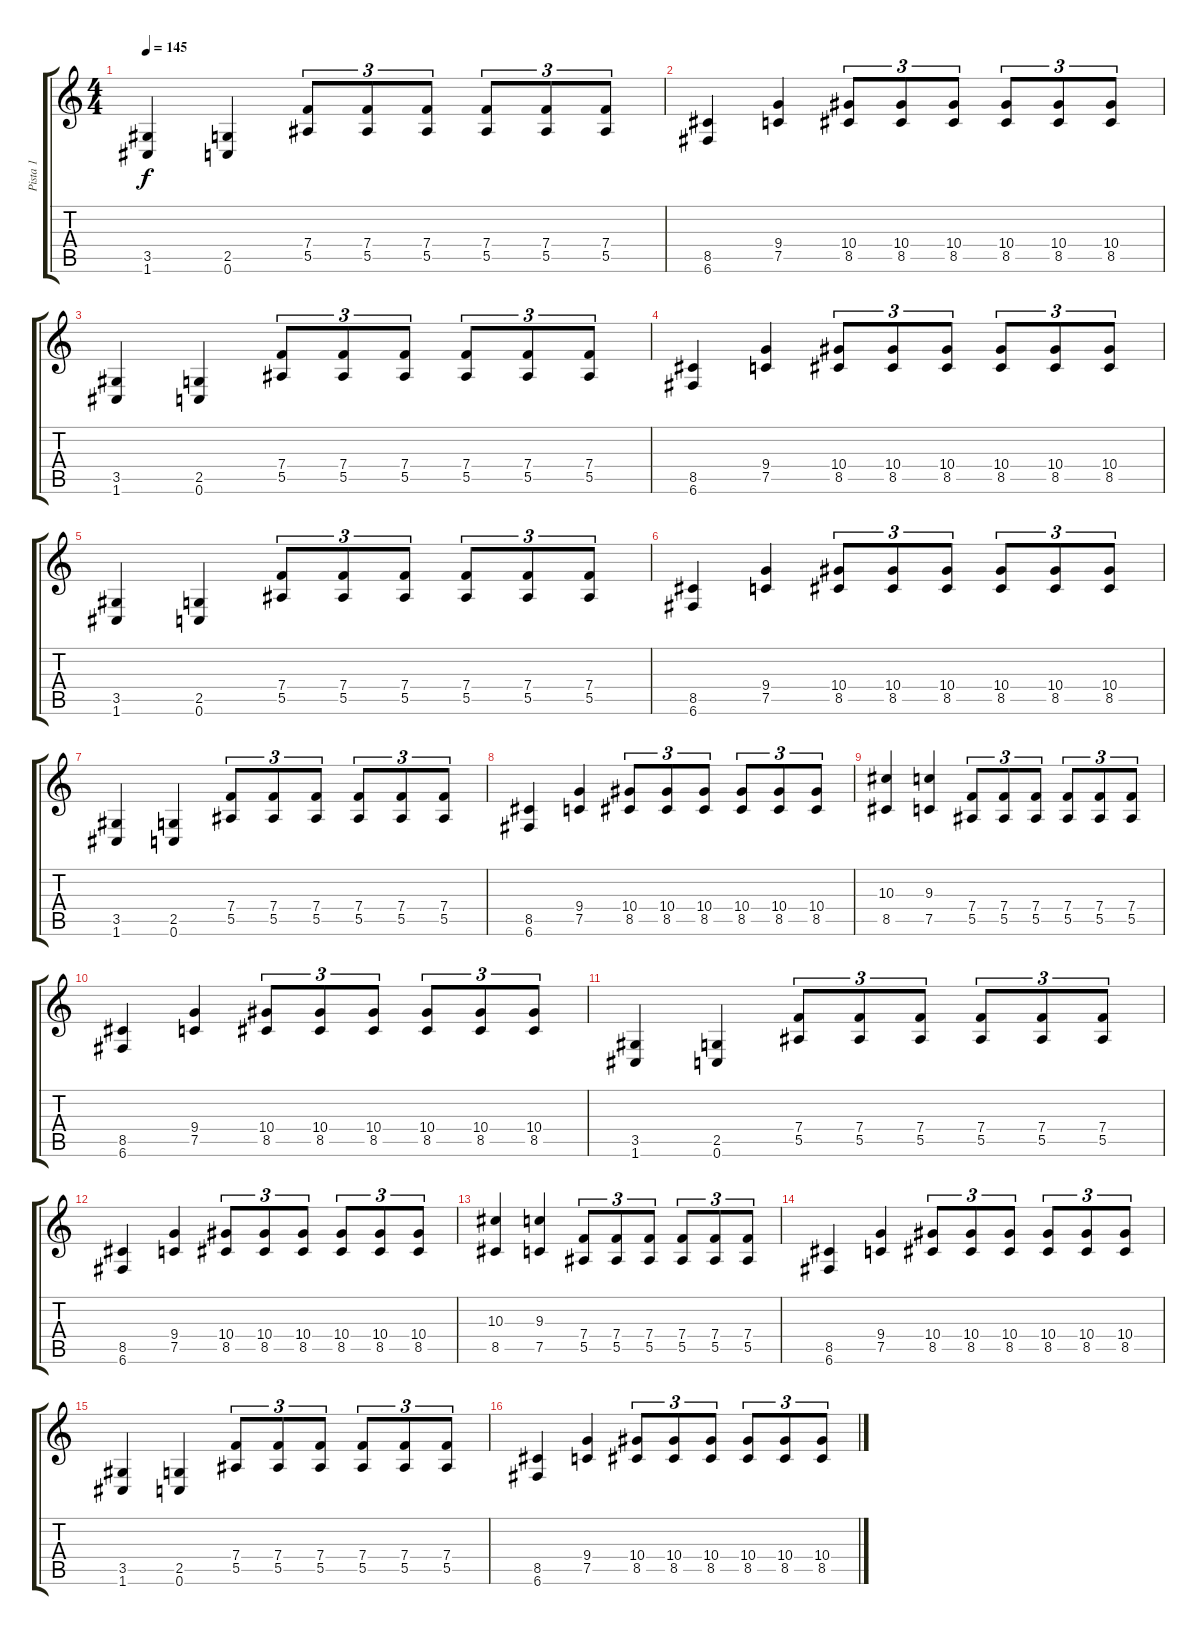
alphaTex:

\track ("Pista 1" "Pista 1") {instrument distortionguitar}
\staff {score tabs}
\tuning (C4 G3 Eb3 Bb2 F2 C2) {hide}
\ts (4 4)
\tempo 145
\tempo 230
\tempo 145
\clef g2
\ks c
(3.5 1.6).4{dy f instrument distortionguitar} (2.5 0.6).4 (7.4 5.5).8{tu (3 2)} (7.4 5.5).8{tu (3 2)} (7.4 5.5).8{tu (3 2)} (7.4 5.5).8{tu (3 2)} (7.4 5.5).8{tu (3 2)} (7.4 5.5).8{tu (3 2)} |
(8.5 6.6).4 (9.4 7.5).4 (10.4 8.5).8{tu (3 2)} (10.4 8.5).8{tu (3 2)} (10.4 8.5).8{tu (3 2)} (10.4 8.5).8{tu (3 2)} (10.4 8.5).8{tu (3 2)} (10.4 8.5).8{tu (3 2)} |
(3.5 1.6).4 (2.5 0.6).4 (7.4 5.5).8{tu (3 2)} (7.4 5.5).8{tu (3 2)} (7.4 5.5).8{tu (3 2)} (7.4 5.5).8{tu (3 2)} (7.4 5.5).8{tu (3 2)} (7.4 5.5).8{tu (3 2)} |
(8.5 6.6).4 (9.4 7.5).4 (10.4 8.5).8{tu (3 2)} (10.4 8.5).8{tu (3 2)} (10.4 8.5).8{tu (3 2)} (10.4 8.5).8{tu (3 2)} (10.4 8.5).8{tu (3 2)} (10.4 8.5).8{tu (3 2)} |
(3.5 1.6).4 (2.5 0.6).4 (7.4 5.5).8{tu (3 2)} (7.4 5.5).8{tu (3 2)} (7.4 5.5).8{tu (3 2)} (7.4 5.5).8{tu (3 2)} (7.4 5.5).8{tu (3 2)} (7.4 5.5).8{tu (3 2)} |
(8.5 6.6).4 (9.4 7.5).4 (10.4 8.5).8{tu (3 2)} (10.4 8.5).8{tu (3 2)} (10.4 8.5).8{tu (3 2)} (10.4 8.5).8{tu (3 2)} (10.4 8.5).8{tu (3 2)} (10.4 8.5).8{tu (3 2)} |
(3.5 1.6).4 (2.5 0.6).4 (7.4 5.5).8{tu (3 2)} (7.4 5.5).8{tu (3 2)} (7.4 5.5).8{tu (3 2)} (7.4 5.5).8{tu (3 2)} (7.4 5.5).8{tu (3 2)} (7.4 5.5).8{tu (3 2)} |
(8.5 6.6).4 (9.4 7.5).4 (10.4 8.5).8{tu (3 2)} (10.4 8.5).8{tu (3 2)} (10.4 8.5).8{tu (3 2)} (10.4 8.5).8{tu (3 2)} (10.4 8.5).8{tu (3 2)} (10.4 8.5).8{tu (3 2)} |
(10.3 8.5).4 (9.3 7.5).4 (7.4 5.5).8{tu (3 2)} (7.4 5.5).8{tu (3 2)} (7.4 5.5).8{tu (3 2)} (7.4 5.5).8{tu (3 2)} (7.4 5.5).8{tu (3 2)} (7.4 5.5).8{tu (3 2)} |
(8.5 6.6).4 (9.4 7.5).4 (10.4 8.5).8{tu (3 2)} (10.4 8.5).8{tu (3 2)} (10.4 8.5).8{tu (3 2)} (10.4 8.5).8{tu (3 2)} (10.4 8.5).8{tu (3 2)} (10.4 8.5).8{tu (3 2)} |
(3.5 1.6).4 (2.5 0.6).4 (7.4 5.5).8{tu (3 2)} (7.4 5.5).8{tu (3 2)} (7.4 5.5).8{tu (3 2)} (7.4 5.5).8{tu (3 2)} (7.4 5.5).8{tu (3 2)} (7.4 5.5).8{tu (3 2)} |
(8.5 6.6).4 (9.4 7.5).4 (10.4 8.5).8{tu (3 2)} (10.4 8.5).8{tu (3 2)} (10.4 8.5).8{tu (3 2)} (10.4 8.5).8{tu (3 2)} (10.4 8.5).8{tu (3 2)} (10.4 8.5).8{tu (3 2)} |
(10.3 8.5).4 (9.3 7.5).4 (7.4 5.5).8{tu (3 2)} (7.4 5.5).8{tu (3 2)} (7.4 5.5).8{tu (3 2)} (7.4 5.5).8{tu (3 2)} (7.4 5.5).8{tu (3 2)} (7.4 5.5).8{tu (3 2)} |
(8.5 6.6).4 (9.4 7.5).4 (10.4 8.5).8{tu (3 2)} (10.4 8.5).8{tu (3 2)} (10.4 8.5).8{tu (3 2)} (10.4 8.5).8{tu (3 2)} (10.4 8.5).8{tu (3 2)} (10.4 8.5).8{tu (3 2)} |
(3.5 1.6).4 (2.5 0.6).4 (7.4 5.5).8{tu (3 2)} (7.4 5.5).8{tu (3 2)} (7.4 5.5).8{tu (3 2)} (7.4 5.5).8{tu (3 2)} (7.4 5.5).8{tu (3 2)} (7.4 5.5).8{tu (3 2)} |
(8.5 6.6).4 (9.4 7.5).4 (10.4 8.5).8{tu (3 2)} (10.4 8.5).8{tu (3 2)} (10.4 8.5).8{tu (3 2)} (10.4 8.5).8{tu (3 2)} (10.4 8.5).8{tu (3 2)} (10.4 8.5).8{tu (3 2)}
